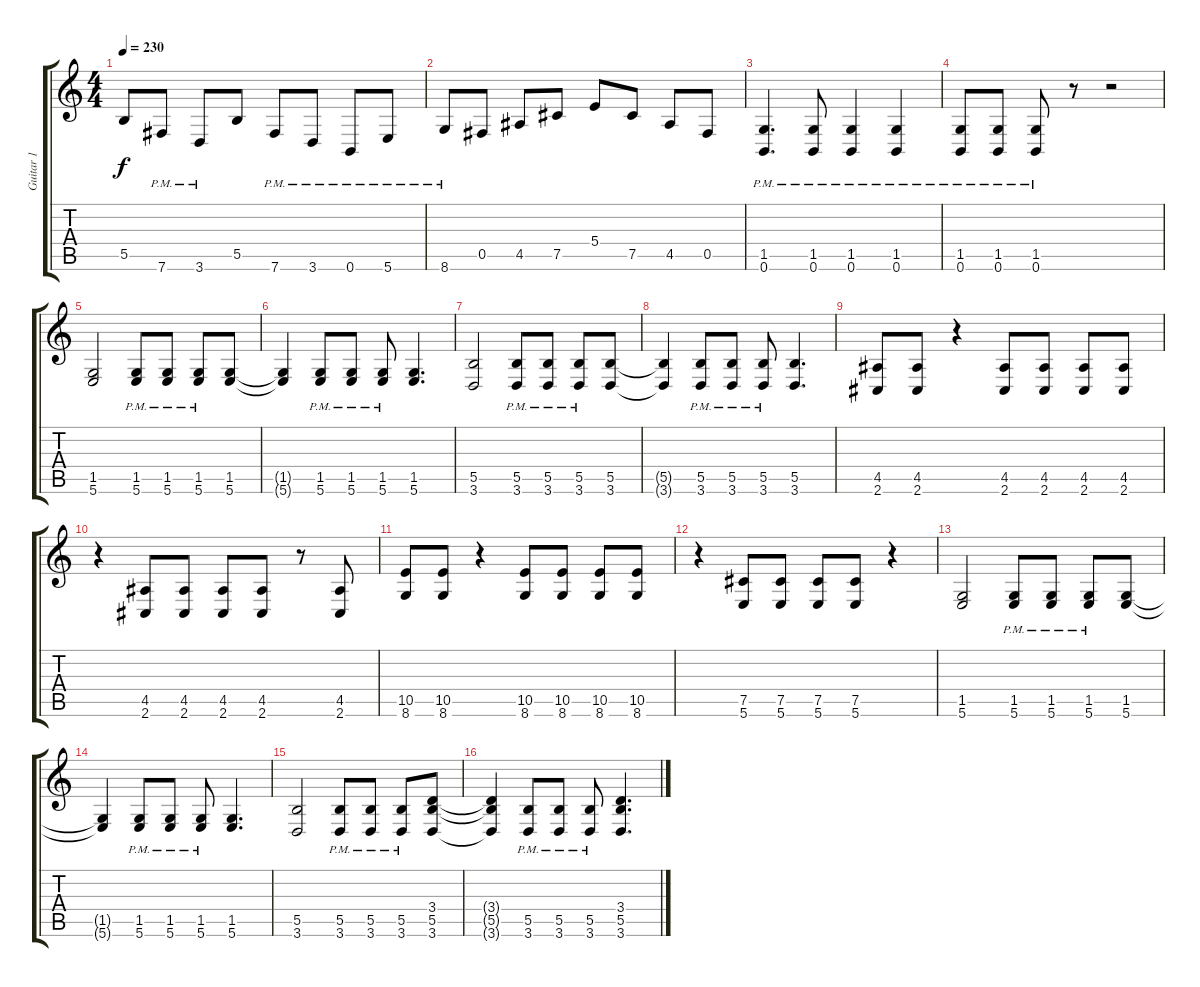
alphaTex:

\track ("Guitar 1" "Guitar 1") {instrument distortionguitar}
\staff {score tabs}
\tuning (Db4 Ab3 E3 B2 Gb2 B1) {hide}
\ts (4 4)
\tempo 230
\clef g2
\ks c
5.5.8{dy f} 7.6{pm}.8 3.6{pm}.8 5.5.8 7.6{pm}.8 3.6{pm}.8 0.6{pm}.8 5.6{pm}.8 |
8.6{pm}.8 0.5.8 4.5.8 7.5.8 5.4.8 7.5.8 4.5.8 0.5.8 |
(1.5{pm} 0.6{pm}).4{d} (1.5{pm} 0.6{pm}).8 (1.5{pm} 0.6{pm}).4 (1.5{pm} 0.6{pm}).4 |
(1.5{pm} 0.6{pm}).8 (1.5{pm} 0.6{pm}).8 (1.5{pm} 0.6{pm}).8 r.8 r.2 |
(1.5 5.6).2 (1.5{pm} 5.6{pm}).8 (1.5{pm} 5.6{pm}).8 (1.5{pm} 5.6{pm}).8 (1.5 5.6).8 |
(1.5{t} 5.6{t}).4 (1.5{pm} 5.6{pm}).8 (1.5{pm} 5.6{pm}).8 (1.5{pm} 5.6{pm}).8 (1.5 5.6).4{d} |
(5.5 3.6).2 (5.5{pm} 3.6{pm}).8 (5.5{pm} 3.6{pm}).8 (5.5{pm} 3.6{pm}).8 (5.5 3.6).8 |
(5.5{t} 3.6{t}).4 (5.5{pm} 3.6{pm}).8 (5.5{pm} 3.6{pm}).8 (5.5{pm} 3.6{pm}).8 (5.5 3.6).4{d} |
(4.5 2.6).8 (4.5 2.6).8 r.4 (4.5 2.6).8 (4.5 2.6).8 (4.5 2.6).8 (4.5 2.6).8 |
r.4 (4.5 2.6).8 (4.5 2.6).8 (4.5 2.6).8 (4.5 2.6).8 r.8 (4.5 2.6).8 |
(10.5 8.6).8 (10.5 8.6).8 r.4 (10.5 8.6).8 (10.5 8.6).8 (10.5 8.6).8 (10.5 8.6).8 |
r.4 (7.5 5.6).8 (7.5 5.6).8 (7.5 5.6).8 (7.5 5.6).8 r.4 |
(1.5 5.6).2 (1.5{pm} 5.6{pm}).8 (1.5{pm} 5.6{pm}).8 (1.5{pm} 5.6{pm}).8 (1.5 5.6).8 |
(1.5{t} 5.6{t}).4 (1.5{pm} 5.6{pm}).8 (1.5{pm} 5.6{pm}).8 (1.5{pm} 5.6{pm}).8 (1.5 5.6).4{d} |
(5.5 3.6).2 (5.5{pm} 3.6{pm}).8 (5.5{pm} 3.6{pm}).8 (5.5{pm} 3.6{pm}).8 (3.4 5.5 3.6).8 |
(3.4{t} 5.5{t} 3.6{t}).4 (5.5{pm} 3.6{pm}).8 (5.5{pm} 3.6{pm}).8 (5.5{pm} 3.6{pm}).8 (3.4 5.5 3.6).4{d}
